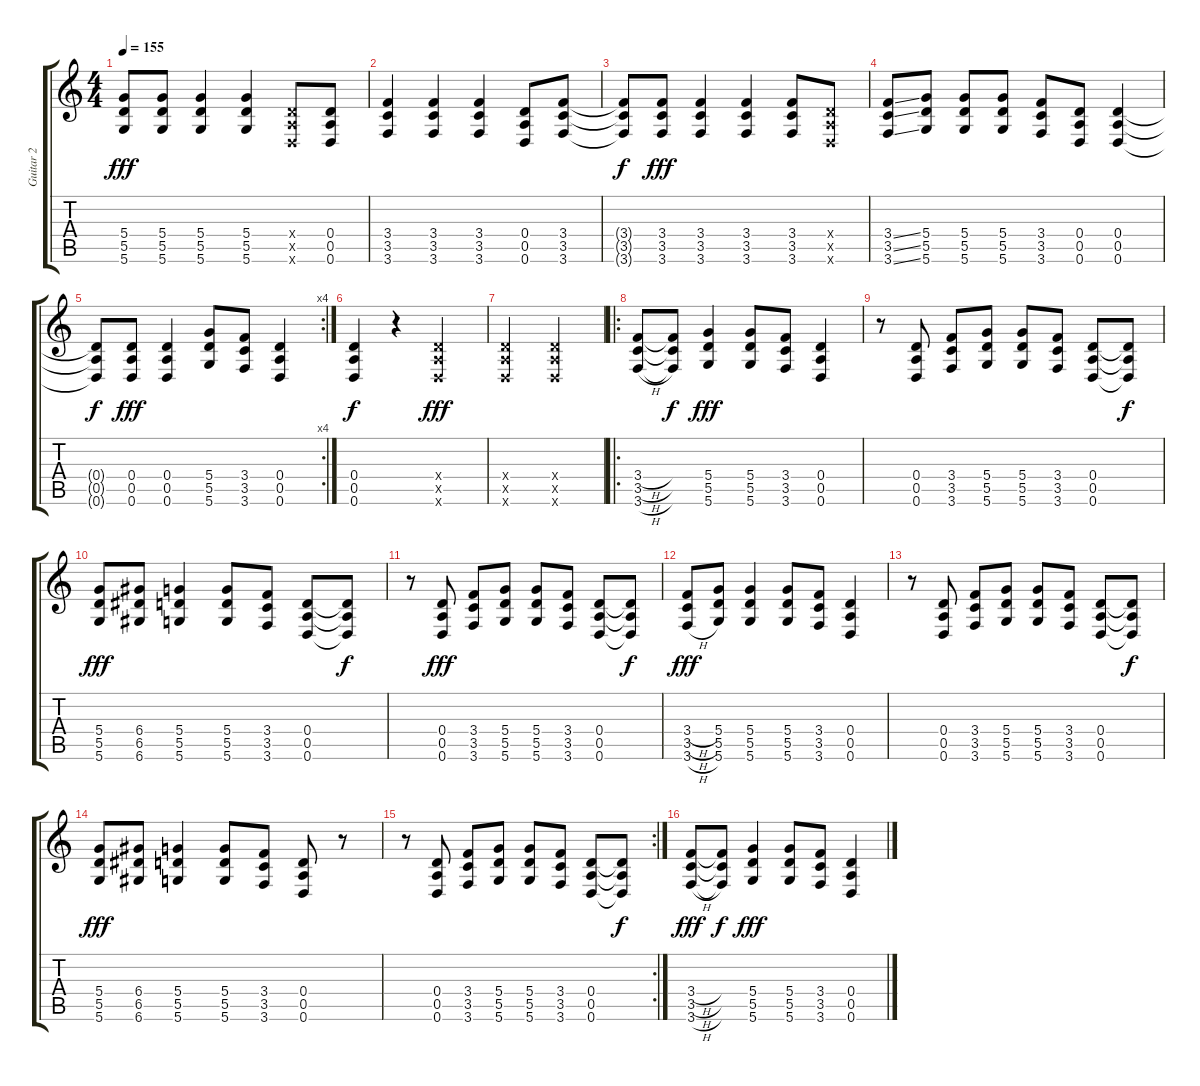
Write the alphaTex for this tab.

\track ("Guitar 2" "Guitar 2") {instrument acousticguitarsteel}
\staff {score tabs}
\tuning (E4 B3 G3 D3 A2 D2) {hide}
\ts (4 4)
\tempo 155
\clef g2
\ks c
(5.4 5.5 5.6).8{dy fff} (5.4 5.5 5.6).8 (5.4 5.5 5.6).4 (5.4 5.5 5.6).4 (0.4{x} 0.5{x} 0.6{x}).8 (0.4 0.5 0.6).8 |
(3.4 3.5 3.6).4 (3.4 3.5 3.6).4 (3.4 3.5 3.6).4 (0.4 0.5 0.6).8 (3.4 3.5 3.6).8 |
(3.4{t} 3.5{t} 3.6{t}).8{dy f} (3.4 3.5 3.6).8{dy fff} (3.4 3.5 3.6).4 (3.4 3.5 3.6).4 (3.4 3.5 3.6).8 (0.4{x} 0.5{x} 0.6{x}).8 |
(3.4{ss} 3.5{ss} 3.6{ss}).8 (5.4 5.5 5.6).8 (5.4 5.5 5.6).8 (5.4 5.5 5.6).8 (3.4 3.5 3.6).8 (0.4 0.5 0.6).8 (0.4 0.5 0.6).4 |
\rc 4
(0.4{t} 0.5{t} 0.6{t}).8{dy f} (0.4 0.5 0.6).8{dy fff} (0.4 0.5 0.6).4 (5.4 5.5 5.6).8 (3.4 3.5 3.6).8 (0.4 0.5 0.6).4 |
(0.4 0.5 0.6).4{dy f} r.4 (0.4{x} 0.5{x} 0.6{x}).2{dy fff} |
(0.4{x} 0.5{x} 0.6{x}).2 (0.4{x} 0.5{x} 0.6{x}).2 |
\ro
(3.4{h} 3.5{h} 3.6{h}).8 (3.4{t} 3.5{t} 3.6{t}).8{dy f} (5.4 5.5 5.6).4{dy fff} (5.4 5.5 5.6).8 (3.4 3.5 3.6).8 (0.4 0.5 0.6).4 |
r.8 (0.4 0.5 0.6).8 (3.4 3.5 3.6).8 (5.4 5.5 5.6).8 (5.4 5.5 5.6).8 (3.4 3.5 3.6).8 (0.4 0.5 0.6).8 (0.4{t} 0.5{t} 0.6{t}).8{dy f} |
(5.4 5.5 5.6).8{dy fff} (6.4 6.5 6.6).8 (5.4 5.5 5.6).4 (5.4 5.5 5.6).8 (3.4 3.5 3.6).8 (0.4 0.5 0.6).8 (0.4{t} 0.5{t} 0.6{t}).8{dy f} |
r.8 (0.4 0.5 0.6).8{dy fff} (3.4 3.5 3.6).8 (5.4 5.5 5.6).8 (5.4 5.5 5.6).8 (3.4 3.5 3.6).8 (0.4 0.5 0.6).8 (0.4{t} 0.5{t} 0.6{t}).8{dy f} |
(3.4{h} 3.5{h} 3.6{h}).8{dy fff} (5.4 5.5 5.6).8 (5.4 5.5 5.6).4 (5.4 5.5 5.6).8 (3.4 3.5 3.6).8 (0.4 0.5 0.6).4 |
r.8 (0.4 0.5 0.6).8 (3.4 3.5 3.6).8 (5.4 5.5 5.6).8 (5.4 5.5 5.6).8 (3.4 3.5 3.6).8 (0.4 0.5 0.6).8 (0.4{t} 0.5{t} 0.6{t}).8{dy f} |
(5.4 5.5 5.6).8{dy fff} (6.4 6.5 6.6).8 (5.4 5.5 5.6).4 (5.4 5.5 5.6).8 (3.4 3.5 3.6).8 (0.4 0.5 0.6).8 r.8 |
\rc 2
r.8 (0.4 0.5 0.6).8 (3.4 3.5 3.6).8 (5.4 5.5 5.6).8 (5.4 5.5 5.6).8 (3.4 3.5 3.6).8 (0.4 0.5 0.6).8 (0.4{t} 0.5{t} 0.6{t}).8{dy f} |
(3.4{h} 3.5{h} 3.6{h}).8{dy fff} (3.4{t} 3.5{t} 3.6{t}).8{dy f} (5.4 5.5 5.6).4{dy fff} (5.4 5.5 5.6).8 (3.4 3.5 3.6).8 (0.4 0.5 0.6).4
